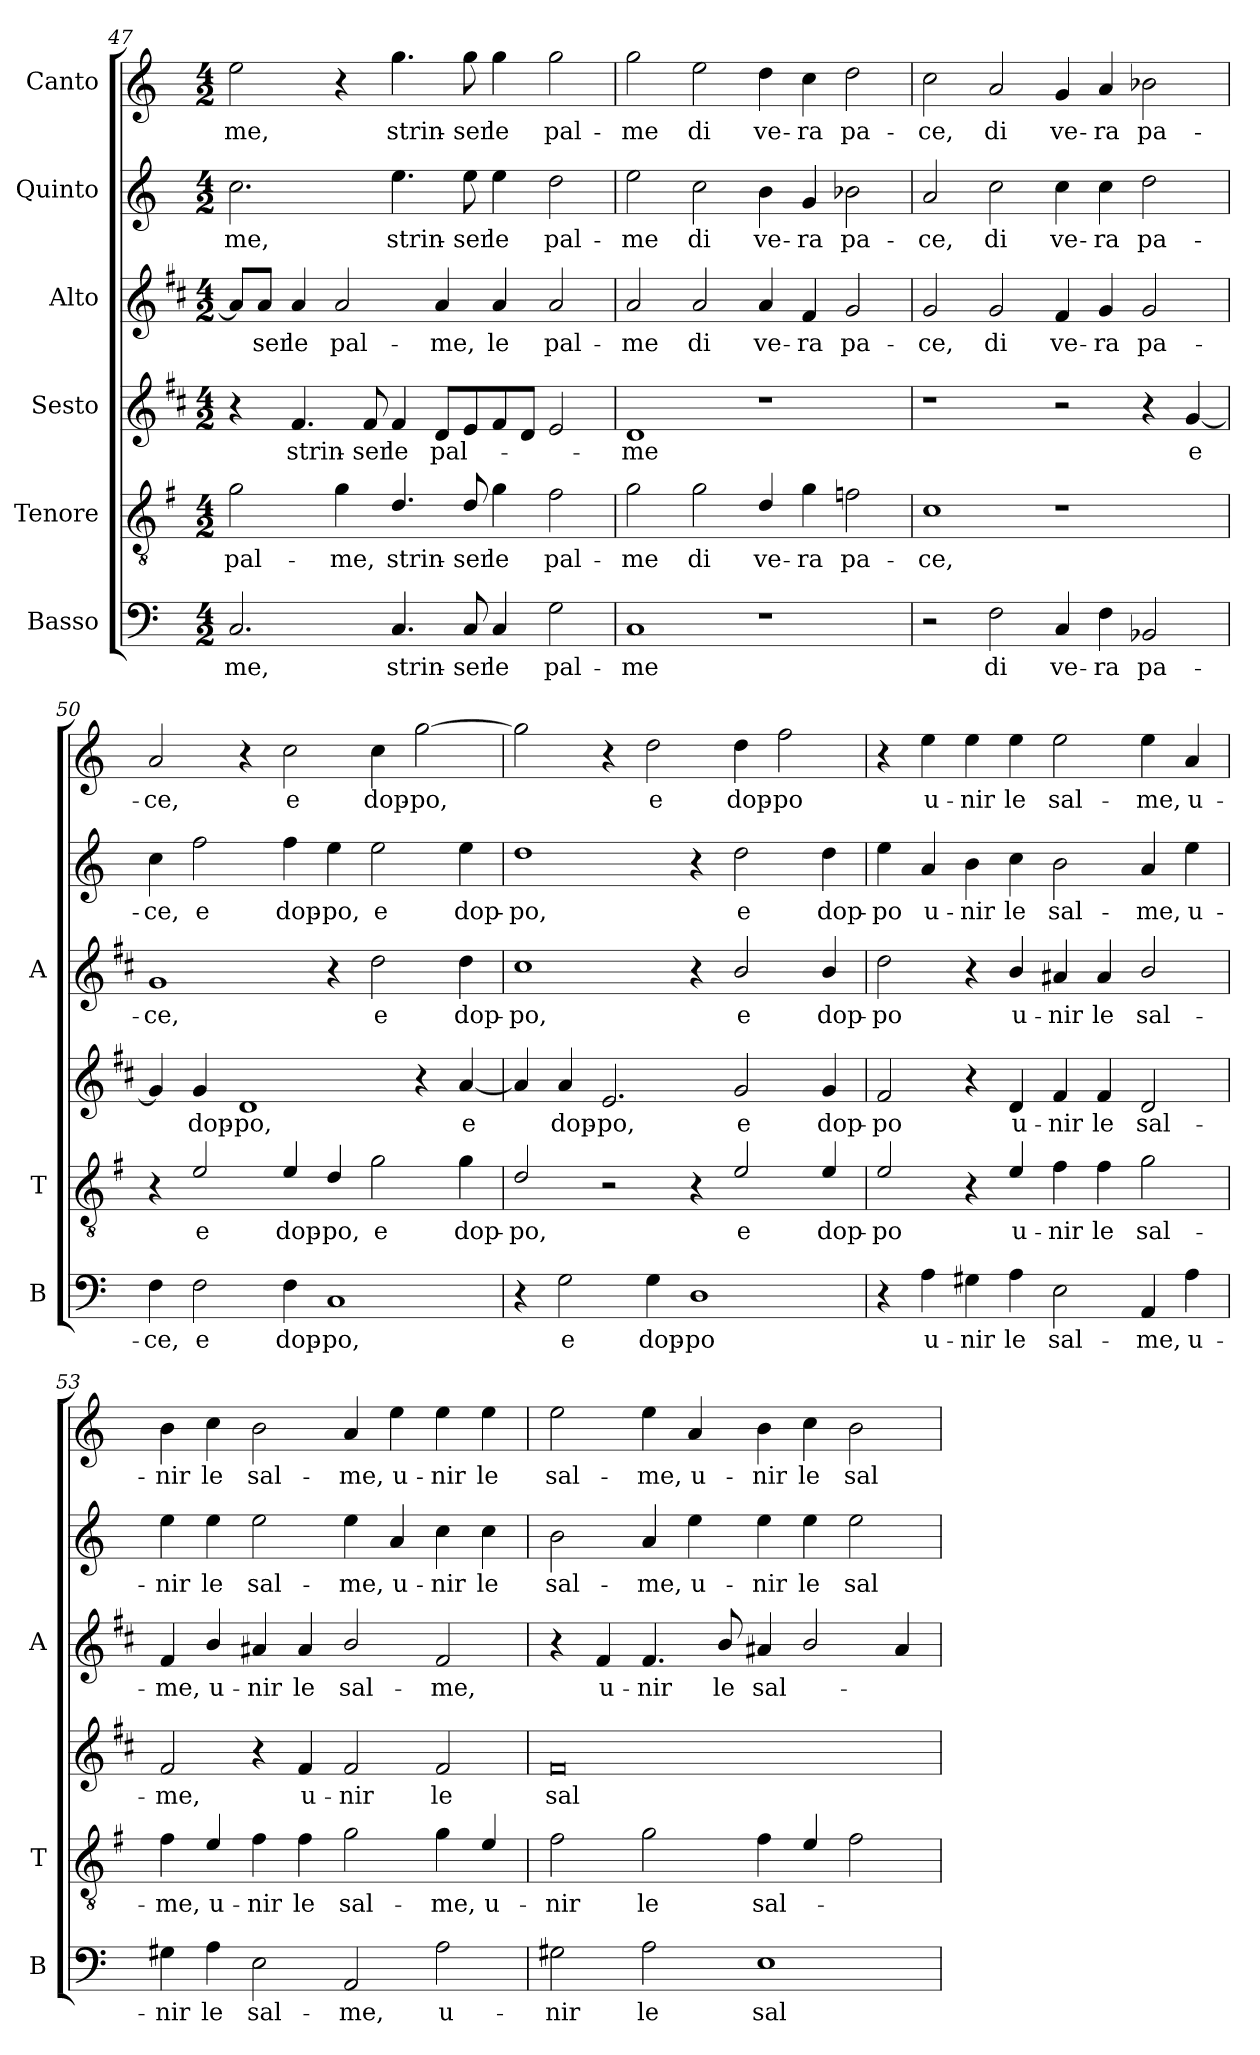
**kern	**text	**kern	**text	**kern	**text	**kern	**text	**kern	**text	**kern	**text
*part6	*part6	*part5	*part5	*part4	*part4	*part3	*part3	*part2	*part2	*part1	*part1
*staff6	*staff6	*staff5	*staff5	*staff4	*staff4	*staff3	*staff3	*staff2	*staff2	*staff1	*staff1
*I"Basso	*	*I"Tenore	*	*I"Sesto	*	*I"Alto	*	*I"Quinto	*	*I"Canto	*
*I'B	*	*I'T	*	*	*	*I'A	*	*	*	*	*
*clefF4	*	*clefGv2	*	*clefG2	*	*clefG2	*	*clefG2	*	*clefG2	*
*	*	*ITrd4c7	*	*ITrd1c2	*	*ITrd1c2	*	*	*	*	*
*k[]	*	*k[]	*	*k[]	*	*k[]	*	*k[]	*	*k[]	*
*C:	*	*C:	*	*C:	*	*C:	*	*C:	*	*C:	*
*M4/2	*	*M4/2	*	*M4/2	*	*M4/2	*	*M4/2	*	*M4/2	*
=47	=47	=47	=47	=47	=47	=47	=47	=47	=47	=47	=47
!	!LO:LY:b	!	!LO:LY:b	!	!	!	!	!	!LO:LY:b	!	!LO:LY:b
2.C/	-me,	2c\	pal-	4r	.	8g/L]	.	2.cc\	-me,	2ee\	-me,
!	!	!	!	!	!	!	!LO:LY:b	!	!	!	!
.	.	.	.	.	.	8g/J	-ser	.	.	.	.
!	!	!	!	!	!LO:LY:b	!	!LO:LY:b	!	!	!	!
.	.	.	.	4.e/	strin-	4g/	le	.	.	.	.
!	!	!	!LO:LY:b	!	!	!	!LO:LY:b	!	!	!	!
.	.	4c\	-me,	.	.	2g/	pal-	.	.	4r	.
!	!	!	!	!	!LO:LY:b	!	!	!	!	!	!
.	.	.	.	8e/	-ser	.	.	.	.	.	.
!	!LO:LY:b	!	!LO:LY:b	!	!LO:LY:b	!	!	!	!LO:LY:b	!	!LO:LY:b
4.C/	strin-	4.G/	strin-	4e/	le	.	.	4.ee\	strin-	4.gg\	strin-
!	!	!	!	!	!LO:LY:b	!	!LO:LY:b	!	!	!	!
.	.	.	.	8c/L	pal-	4g/	-me,	.	.	.	.
!	!LO:LY:b	!	!LO:LY:b	!	!	!	!	!	!LO:LY:b	!	!LO:LY:b
8C/	-ser	8G/	-ser	8d/	.	.	.	8ee\	-ser	8gg\	-ser
!	!LO:LY:b	!	!LO:LY:b	!	!	!	!LO:LY:b	!	!LO:LY:b	!	!LO:LY:b
4C/	le	4c\	le	8e/	.	4g/	le	4ee\	le	4gg\	le
.	.	.	.	8c/J	.	.	.	.	.	.	.
!	!LO:LY:b	!	!LO:LY:b	!	!	!	!LO:LY:b	!	!LO:LY:b	!	!LO:LY:b
2G\	pal-	2B\	pal-	2d/	.	2g/	pal-	2dd\	pal-	2gg\	pal-
=48	=48	=48	=48	=48	=48	=48	=48	=48	=48	=48	=48
!	!LO:LY:b	!	!LO:LY:b	!	!LO:LY:b	!	!LO:LY:b	!	!LO:LY:b	!	!LO:LY:b
1C	-me	2c\	-me	1c	-me	2g/	-me	2ee\	-me	2gg\	-me
!	!	!	!LO:LY:b	!	!	!	!LO:LY:b	!	!LO:LY:b	!	!LO:LY:b
.	.	2c\	di	.	.	2g/	di	2cc\	di	2ee\	di
!	!	!	!LO:LY:b	!	!	!	!LO:LY:b	!	!LO:LY:b	!	!LO:LY:b
1r	.	4G/	ve-	1r	.	4g/	ve-	4b\	ve-	4dd\	ve-
!	!	!	!LO:LY:b	!	!	!	!LO:LY:b	!	!LO:LY:b	!	!LO:LY:b
.	.	4c\	-ra	.	.	4e/	-ra	4g/	-ra	4cc\	-ra
!	!	!	!LO:LY:b	!	!	!	!LO:LY:b	!	!LO:LY:b	!	!LO:LY:b
.	.	2B-X\	pa-	.	.	2f/	pa-	2b-X\	pa-	2dd\	pa-
=49	=49	=49	=49	=49	=49	=49	=49	=49	=49	=49	=49
!	!	!	!LO:LY:b	!	!	!	!LO:LY:b	!	!LO:LY:b	!	!LO:LY:b
2r	.	1F	-ce,	1r	.	2f/	-ce,	2a/	-ce,	2cc\	-ce,
!	!LO:LY:b	!	!	!	!	!	!LO:LY:b	!	!LO:LY:b	!	!LO:LY:b
2F\	di	.	.	.	.	2f/	di	2cc\	di	2a/	di
!	!LO:LY:b	!	!	!	!	!	!LO:LY:b	!	!LO:LY:b	!	!LO:LY:b
4C/	ve-	1r	.	2r	.	4e/	ve-	4cc\	ve-	4g/	ve-
!	!LO:LY:b	!	!	!	!	!	!LO:LY:b	!	!LO:LY:b	!	!LO:LY:b
4F\	-ra	.	.	.	.	4f/	-ra	4cc\	-ra	4a/	-ra
!	!LO:LY:b	!	!	!	!	!	!LO:LY:b	!	!LO:LY:b	!	!LO:LY:b
2BB-X/	pa-	.	.	4r	.	2f/	pa-	2dd\	pa-	2b-X\	pa-
!	!	!	!	!	!LO:LY:b	!	!	!	!	!	!
.	.	.	.	[4f/	e	.	.	.	.	.	.
!!LO:LB:g=z
=50	=50	=50	=50	=50	=50	=50	=50	=50	=50	=50	=50
!	!LO:LY:b	!	!	!	!	!	!LO:LY:b	!	!LO:LY:b	!	!LO:LY:b
4F\	-ce,	4r	.	4f/]	.	1f	-ce,	4cc\	-ce,	2a/	-ce,
!	!LO:LY:b	!	!LO:LY:b	!	!LO:LY:b	!	!	!	!LO:LY:b	!	!
2F\	e	2A/	e	4f/	dop-	.	.	2ff\	e	.	.
!	!	!	!	!	!LO:LY:b	!	!	!	!	!	!
.	.	.	.	1c	-po,	.	.	.	.	4r	.
!	!LO:LY:b	!	!LO:LY:b	!	!	!	!	!	!LO:LY:b	!	!LO:LY:b
4F\	dop-	4A/	dop-	.	.	.	.	4ff\	dop-	2cc\	e
!	!LO:LY:b	!	!LO:LY:b	!	!	!	!	!	!LO:LY:b	!	!
1C	-po,	4G/	-po,	.	.	4r	.	4ee\	-po,	.	.
!	!	!	!LO:LY:b	!	!	!	!LO:LY:b	!	!LO:LY:b	!	!LO:LY:b
.	.	2c\	e	.	.	2cc\	e	2ee\	e	4cc\	dop-
!	!	!	!	!	!	!	!	!	!	!	!LO:LY:b
.	.	.	.	4r	.	.	.	.	.	[2gg\	-po,
!	!	!	!LO:LY:b	!	!LO:LY:b	!	!LO:LY:b	!	!LO:LY:b	!	!
.	.	4c\	dop-	[4g/	e	4cc\	dop-	4ee\	dop-	.	.
=51	=51	=51	=51	=51	=51	=51	=51	=51	=51	=51	=51
!	!	!	!LO:LY:b	!	!	!	!LO:LY:b	!	!LO:LY:b	!	!
4r	.	2G/	-po,	4g/]	.	1b	-po,	1dd	-po,	2gg\]	.
!	!LO:LY:b	!	!	!	!LO:LY:b	!	!	!	!	!	!
2G\	e	.	.	4g/	dop-	.	.	.	.	.	.
!	!	!	!	!	!LO:LY:b	!	!	!	!	!	!
.	.	2r	.	2.d/	-po,	.	.	.	.	4r	.
!	!LO:LY:b	!	!	!	!	!	!	!	!	!	!LO:LY:b
4G\	dop-	.	.	.	.	.	.	.	.	2dd\	e
!	!LO:LY:b	!	!	!	!	!	!	!	!	!	!
1D	-po	4r	.	.	.	4r	.	4r	.	.	.
!	!	!	!LO:LY:b	!	!LO:LY:b	!	!LO:LY:b	!	!LO:LY:b	!	!LO:LY:b
.	.	2A/	e	2f/	e	2a/	e	2dd\	e	4dd\	dop-
!	!	!	!	!	!	!	!	!	!	!	!LO:LY:b
.	.	.	.	.	.	.	.	.	.	2ff\	-po
!	!	!	!LO:LY:b	!	!LO:LY:b	!	!LO:LY:b	!	!LO:LY:b	!	!
.	.	4A/	dop-	4f/	dop-	4a/	dop-	4dd\	dop-	.	.
=52	=52	=52	=52	=52	=52	=52	=52	=52	=52	=52	=52
!	!	!	!LO:LY:b	!	!LO:LY:b	!	!LO:LY:b	!	!LO:LY:b	!	!
4r	.	2A/	-po	2e/	-po	2cc\	-po	4ee\	-po	4r	.
!	!LO:LY:b	!	!	!	!	!	!	!	!LO:LY:b	!	!LO:LY:b
4A\	u-	.	.	.	.	.	.	4a/	u-	4ee\	u-
!	!LO:LY:b	!	!	!	!	!	!	!	!LO:LY:b	!	!LO:LY:b
4G#X\	-nir	4r	.	4r	.	4r	.	4b\	-nir	4ee\	-nir
!	!LO:LY:b	!	!LO:LY:b	!	!LO:LY:b	!	!LO:LY:b	!	!LO:LY:b	!	!LO:LY:b
4A\	le	4A/	u-	4c/	u-	4a/	u-	4cc\	le	4ee\	le
!	!LO:LY:b	!	!LO:LY:b	!	!LO:LY:b	!	!LO:LY:b	!	!LO:LY:b	!	!LO:LY:b
2E\	sal-	4B\	-nir	4e/	-nir	4g#X/	-nir	2b\	sal-	2ee\	sal-
!	!	!	!LO:LY:b	!	!LO:LY:b	!	!LO:LY:b	!	!	!	!
.	.	4B\	le	4e/	le	4g#/	le	.	.	.	.
!	!LO:LY:b	!	!LO:LY:b	!	!LO:LY:b	!	!LO:LY:b	!	!LO:LY:b	!	!LO:LY:b
4AA/	-me,	2c\	sal-	2c/	sal-	2a/	sal-	4a/	-me,	4ee\	-me,
!	!LO:LY:b	!	!	!	!	!	!	!	!LO:LY:b	!	!LO:LY:b
4A\	u-	.	.	.	.	.	.	4ee\	u-	4a/	u-
=53	=53	=53	=53	=53	=53	=53	=53	=53	=53	=53	=53
!	!LO:LY:b	!	!LO:LY:b	!	!LO:LY:b	!	!LO:LY:b	!	!LO:LY:b	!	!LO:LY:b
4G#X\	-nir	4B\	-me,	2e/	-me,	4e/	-me,	4ee\	-nir	4b\	-nir
!	!LO:LY:b	!	!LO:LY:b	!	!	!	!LO:LY:b	!	!LO:LY:b	!	!LO:LY:b
4A\	le	4A/	u-	.	.	4a/	u-	4ee\	le	4cc\	le
!	!LO:LY:b	!	!LO:LY:b	!	!	!	!LO:LY:b	!	!LO:LY:b	!	!LO:LY:b
2E\	sal-	4B\	-nir	4r	.	4g#X/	-nir	2ee\	sal-	2b\	sal-
!	!	!	!LO:LY:b	!	!LO:LY:b	!	!LO:LY:b	!	!	!	!
.	.	4B\	le	4e/	u-	4g#/	le	.	.	.	.
!	!LO:LY:b	!	!LO:LY:b	!	!LO:LY:b	!	!LO:LY:b	!	!LO:LY:b	!	!LO:LY:b
2AA/	-me,	2c\	sal-	2e/	-nir	2a/	sal-	4ee\	-me,	4a/	-me,
!	!	!	!	!	!	!	!	!	!LO:LY:b	!	!LO:LY:b
.	.	.	.	.	.	.	.	4a/	u-	4ee\	u-
!	!LO:LY:b	!	!LO:LY:b	!	!LO:LY:b	!	!LO:LY:b	!	!LO:LY:b	!	!LO:LY:b
2A\	u-	4c\	-me,	2e/	le	2e/	-me,	4cc\	-nir	4ee\	-nir
!	!	!	!LO:LY:b	!	!	!	!	!	!LO:LY:b	!	!LO:LY:b
.	.	4A/	u-	.	.	.	.	4cc\	le	4ee\	le
!!LO:LB:g=z
=54	=54	=54	=54	=54	=54	=54	=54	=54	=54	=54	=54
!	!LO:LY:b	!	!LO:LY:b	!	!LO:LY:b	!	!	!	!LO:LY:b	!	!LO:LY:b
2G#X\	-nir	2B\	-nir	0e	sal-	4r	.	2b\	sal-	2ee\	sal-
!	!	!	!	!	!	!	!LO:LY:b	!	!	!	!
.	.	.	.	.	.	4e/	u-	.	.	.	.
!	!LO:LY:b	!	!LO:LY:b	!	!	!	!LO:LY:b	!	!LO:LY:b	!	!LO:LY:b
2A\	le	2c\	le	.	.	4.e/	-nir	4a/	-me,	4ee\	-me,
!	!	!	!	!	!	!	!	!	!LO:LY:b	!	!LO:LY:b
.	.	.	.	.	.	.	.	4ee\	u-	4a/	u-
!	!	!	!	!	!	!	!LO:LY:b	!	!	!	!
.	.	.	.	.	.	8a/	le	.	.	.	.
!	!LO:LY:b	!	!LO:LY:b	!	!	!	!LO:LY:b	!	!LO:LY:b	!	!LO:LY:b
1E	sal-	4B\	sal-	.	.	4g#X/	sal-	4ee\	-nir	4b\	-nir
!	!	!	!	!	!	!	!	!	!LO:LY:b	!	!LO:LY:b
.	.	4A/	.	.	.	2a/	.	4ee\	le	4cc\	le
!	!	!	!	!	!	!	!	!	!LO:LY:b	!	!LO:LY:b
.	.	2B\	.	.	.	.	.	2ee\	sal-	2b\	sal-
.	.	.	.	.	.	4g#/	.	.	.	.	.
=	=	=	=	=	=	=	=	=	=	=	=
*-	*-	*-	*-	*-	*-	*-	*-	*-	*-	*-	*-
